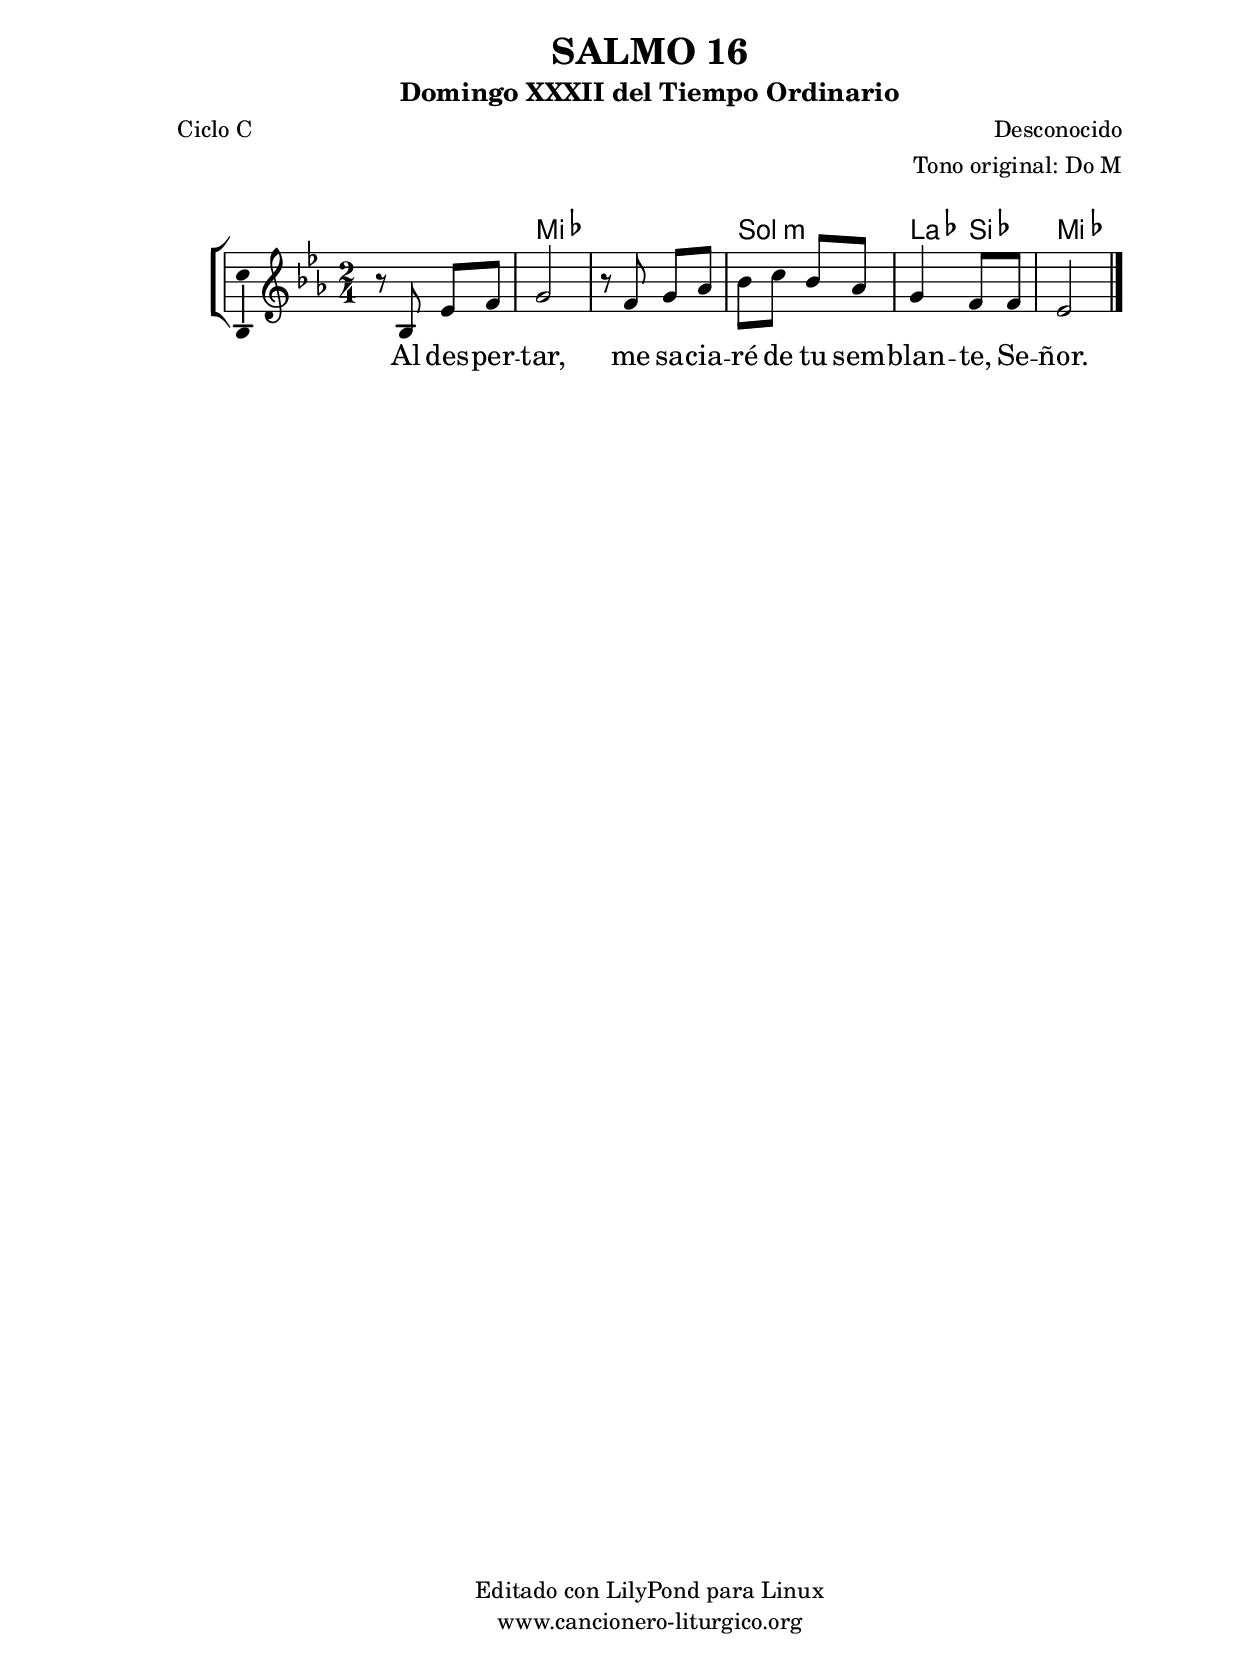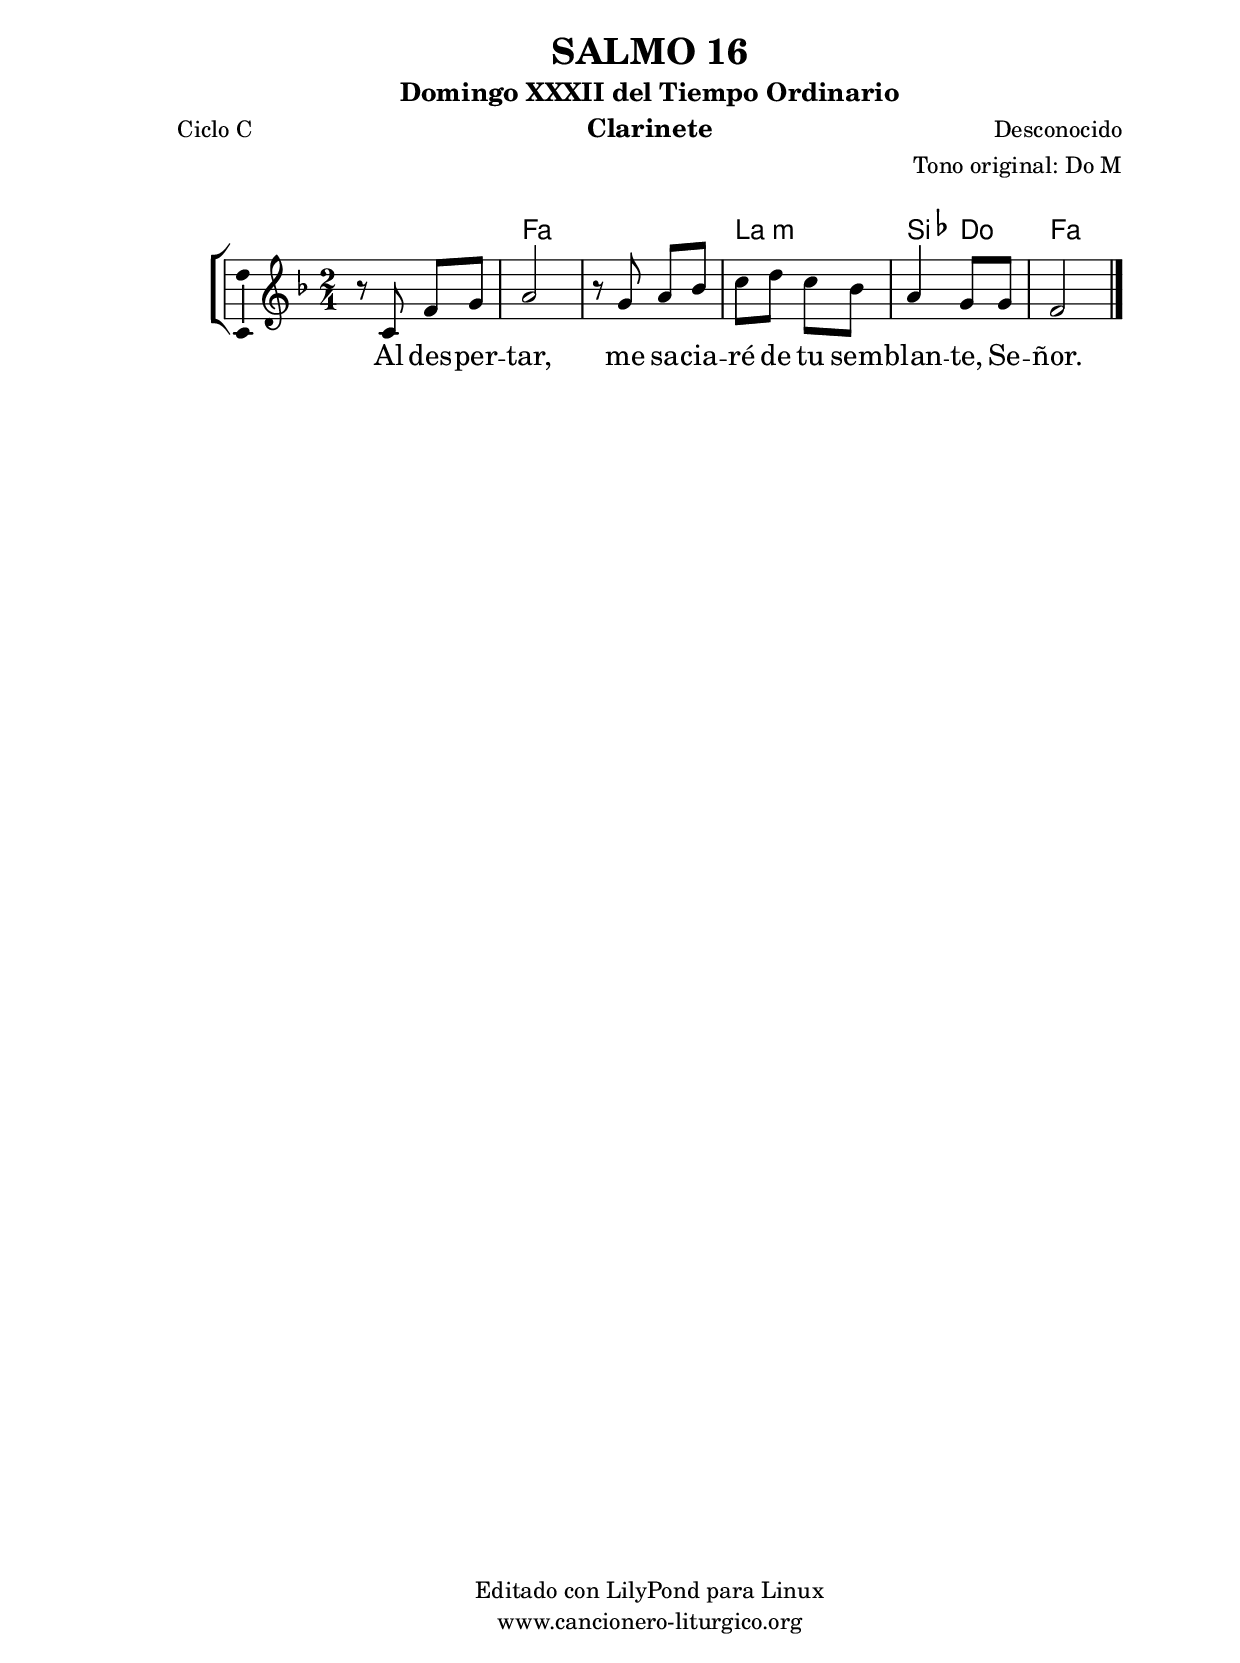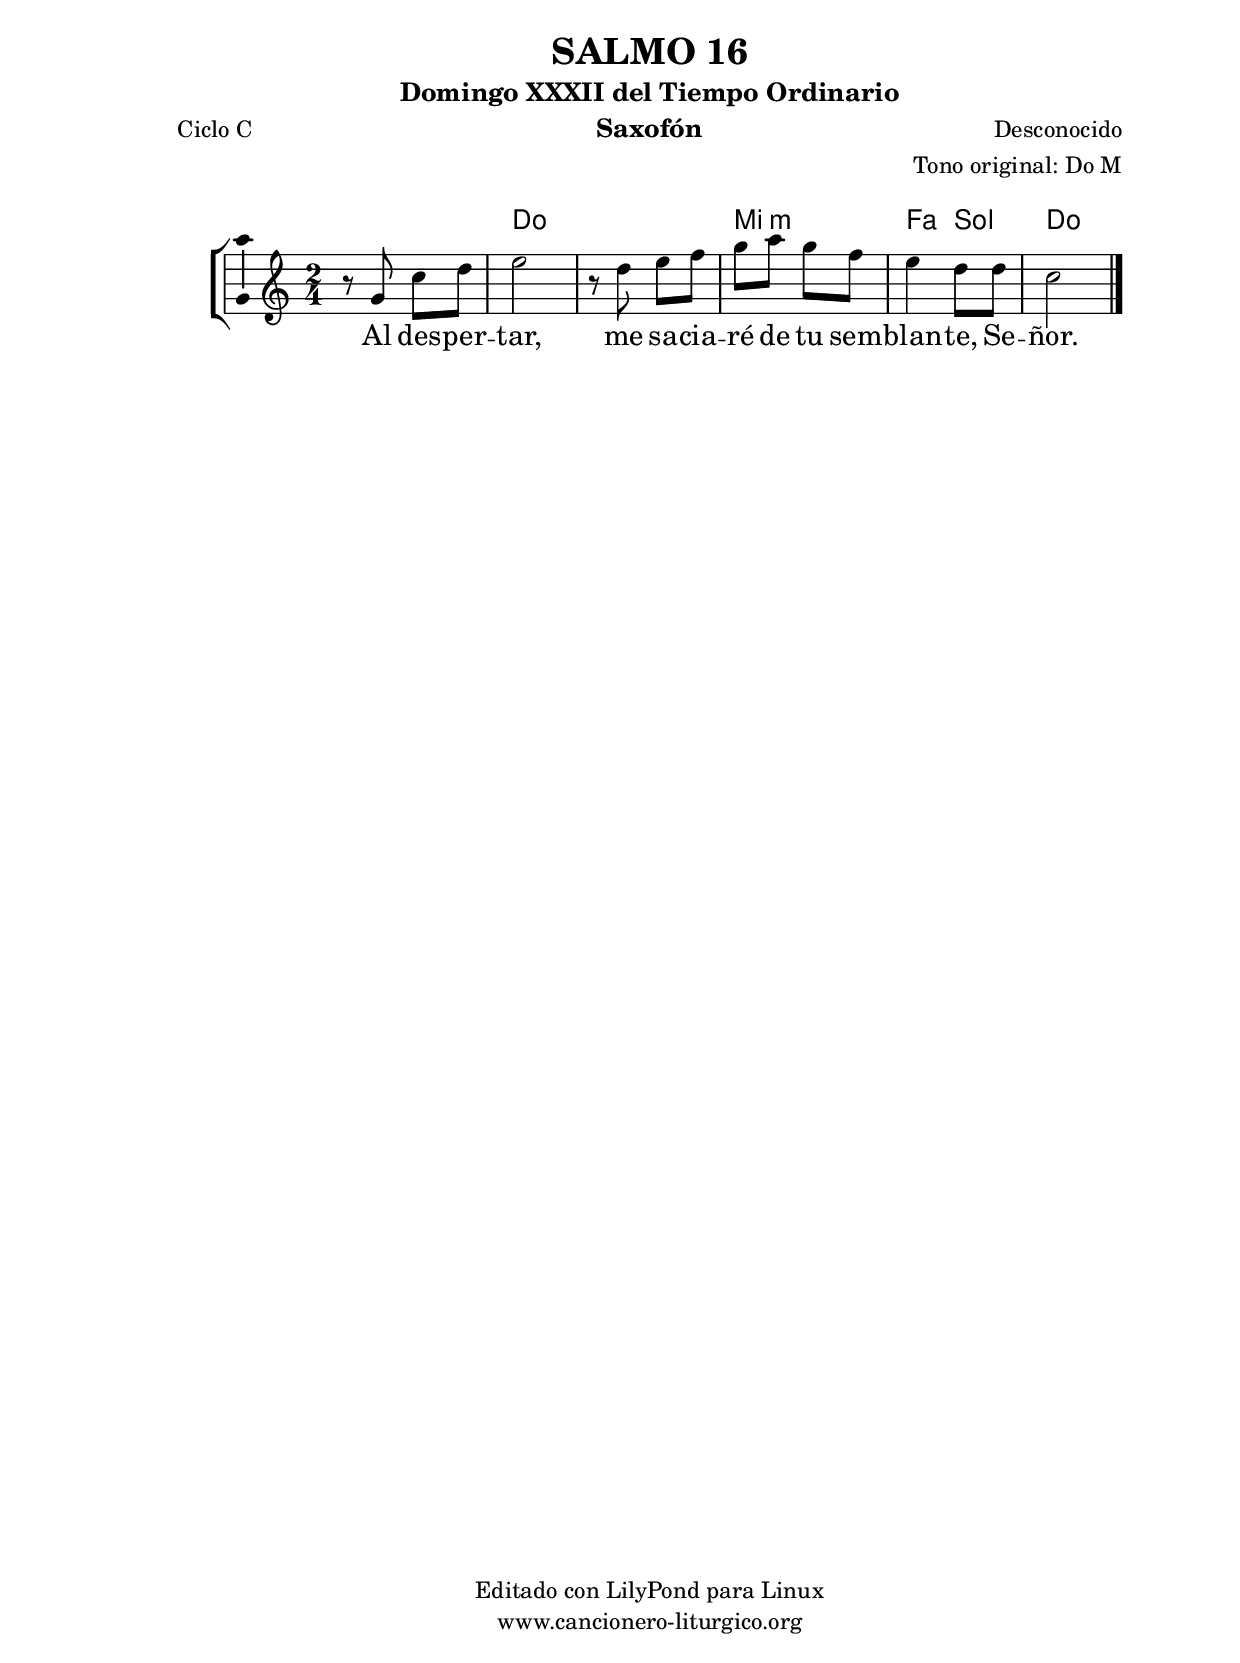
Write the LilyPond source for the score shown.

%
%para convertir .midi en .wav:
%timidity filename.midi -Ow -o finename.wav
%
%
%Para convertir de .wav a .mp3:
%lame -h -m j filename.wav
%
%
%para escuchar el midi:
%timidity nombrefichero.midi
%


%versión de lilypond para la que se ha escrito esta partitura:
\version "2.16.0"

	%Tamaño papel
	#(set-default-paper-size "a4")
	%Tamaño partitura
	#(set-global-staff-size 20)
	%No responde al pulsar sobre una nota
	#(ly:set-option 'point-and-click #f)

%parámetros del encabezamiento:
\header {
	title = "SALMO 16"
	subtitle = "Domingo XXXII del Tiempo Ordinario"
	composer = "Desconocido"
	poet = "Ciclo C"
	meter = ""
	arranger = "Tono original: Do M"
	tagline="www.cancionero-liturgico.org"
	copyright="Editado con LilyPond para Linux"
	tiempo = "Ordinario"
	usos = "Salmo"
	letra = "Al despertar, me saciaré de tu semblante, Señor."
	}

%parámetros asociados al papel:
\paper  {
	oddHeaderMarkup = \markup {\fill-line { \on-the-fly #not-first-page \fromproperty #'header:title \on-the-fly #not-first-page \fromproperty #'header:composer }}
	evenHeaderMarkup = \markup {\fill-line { \fromproperty #'header:composer \fromproperty #'header:title }}
	#(set-paper-size "a4")
	print-page-number = ##f
	first-page-number = 1
	print-first-page-number = ##f
%	head-separation = 3.0 \cm
	top-margin = 2.0 \cm
	bottom-margin = 0.5\cm
%%%	bottom-margin = -1.0\cm
	left-margin = 3.0 \cm
	line-width = 16.0 \cm 
	indent = 8\mm
	interscoreline = 2.\mm
	between-system-space = 15\mm
%	para que las partituras no llenen la hoja:
	ragged-bottom = ##t
%	idem para la última hoja:
	ragged-last-bottom = ##f
%	para que las partituras llenen el ancho del papel:
	ragged-last = ##f
	after-title-space = 2.5 \cm
%page-count=1
%system-count=8

	%Flexible Vertical Spacing
%	markup-markup-spacing =
%	#'((basic-distance . 15) (minimum-distance . 15) (padding . 3))
	markup-system-spacing =
	#'((basic-distance . 15) (minimum-distance . 15) (padding . 3))
	system-system-spacing =
	#'((basic-distance . 15) (minimum-distance . 15) (padding . 3))
	score-system-spacing =
	#'((basic-distance . 15) (minimum-distance . 15) (padding . 5))
%	top-system-spacing = % header
%	#'((basic-distance . 8) (minimum-distance . 0) (padding . 3))
%	top-markup-spacing =
%	#'((basic-distance . 20) (minimum-distance . 20) (padding . 3))
	last-bottom-spacing = % footer
	#'((basic-distance . 5) (minimum-distance . 5) (padding . 3))
%	score-markup-spacing =
%	#'((basic-distance . 16) (minimum-distance . 13) (padding . 3))

	}


%parámetros que afectan a toda la partitura:
global =  {
	%clave de sol (G):
	\clef G
	%armadura:
	\transpose c ees
	\key c \major
	\tempo 4=80
	\set Score.tempoHideNote = ##t
	}


acordes = {
	\italianChords
	\chordmode {
	\transpose c ees
{

s2
c2 s e:m f4 g c2

	}
	}
}

melodia = 
	\transpose c ees
{
	\relative c'{

\time 2/4
r8 g8 c d
e2
r8 d8 e f
g8 a g f
e4 d8 d
c2

	\bar "|."
	}
	}


texto = \lyricmode {
Al des -- per -- tar,
me sa -- cia -- ré de tu sem -- blan -- te, Se -- ñor.
	}


acordesStaff = \context ChordNames = acordesStaff <<
	\set chordChanges = ##t
	\acordes
	>>


vozStaff = \context Voice = vozStaff
\with {\consists "Ambitus_engraver"}
<<
%	\set Staff.instrumentName = ""
%	\set Staff.shortInstrumentName = ""
%	\set Staff.midiInstrument = #"clarinet"
%	\set Staff.midiInstrument = #"cello"
%	\set Staff.midiInstrument = #"flute"
	\set Staff.midiInstrument = #"electric guitar (jazz)"
%	\set Staff.midiInstrument = #"english horn"
%	\set Staff.midiInstrument = #"violin"
%	\set Staff.midiInstrument = #"glockenspiel"
	\set Staff.midiMinimumVolume = #0.7
	\set Staff.midiMaximumVolume = #0.9
	\global
	\melodia
	>>


textoStaff = \context Lyrics = textoStaff <<
	\lyricsto vozStaff \texto
	>>

\book {
	\score {
		\context ChoirStaff {
			\override StaffGroup.SystemStartBracket #'collapse-height = #1
			\override Score.SystemStartBar #'collapse-height = #1
			<<
			\acordesStaff
			\vozStaff
			\textoStaff
			>>
			}
		\layout {
	    		\context {
				\Lyrics
				\override LyricText #'font-size = #2
				}
	   		 \context {
				\Score
				%fontSize = #3
				\override StaffSymbol #'staff-space = #(magstep +3)
				%\override Beam #'thickness = #0.55
				%\override SpacingSpanner #'spacing-increment = #1.0
				%\override Slur #'height-limit = #1.5
				}
			}
		}
	\score {
		\unfoldRepeats
		\context ChoirStaff {
			<<
			\acordesStaff
			\vozStaff
			>>
			}
		\midi {
	  		\context {
	  			\Score
				tempoWholesPerMinute = #(ly:make-moment 70 4)
				}
			}
		}
	}

%Partitura para clarinete
#(define output-suffix "C")
\book {
	\header{
		instrument = "Clarinete"
		}
	\score {
		\context ChoirStaff {
			\override StaffGroup.SystemStartBracket #'collapse-height = #1
			\override Score.SystemStartBar #'collapse-height = #1
\transpose c d
			<<
			\acordesStaff
			\vozStaff
			\textoStaff
			>>
			}
		\layout {
	    		\context {
				\Lyrics
				\override LyricText #'font-size = #2
				}
	   		 \context {
				\Score
				%fontSize = #3
				\override StaffSymbol #'staff-space = #(magstep +3)
				%\override Beam #'thickness = #0.55
				%\override SpacingSpanner #'spacing-increment = #1.0
				%\override Slur #'height-limit = #1.5
				}
			}
		}
	}

%Partitura para saxofón
#(define output-suffix "S")
\book {
	\header{
		instrument = "Saxofón"
		}
	\score {
		\context ChoirStaff {
			\override StaffGroup.SystemStartBracket #'collapse-height = #1
			\override Score.SystemStartBar #'collapse-height = #1
\transpose c a
			<<
			\acordesStaff
			\vozStaff
			\textoStaff
			>>
			}
		\layout {
	    		\context {
				\Lyrics
				\override LyricText #'font-size = #2
				}
	   		 \context {
				\Score
				%fontSize = #3
				\override StaffSymbol #'staff-space = #(magstep +3)
				%\override Beam #'thickness = #0.55
				%\override SpacingSpanner #'spacing-increment = #1.0
				%\override Slur #'height-limit = #1.5
				}
			}
		}
	}

